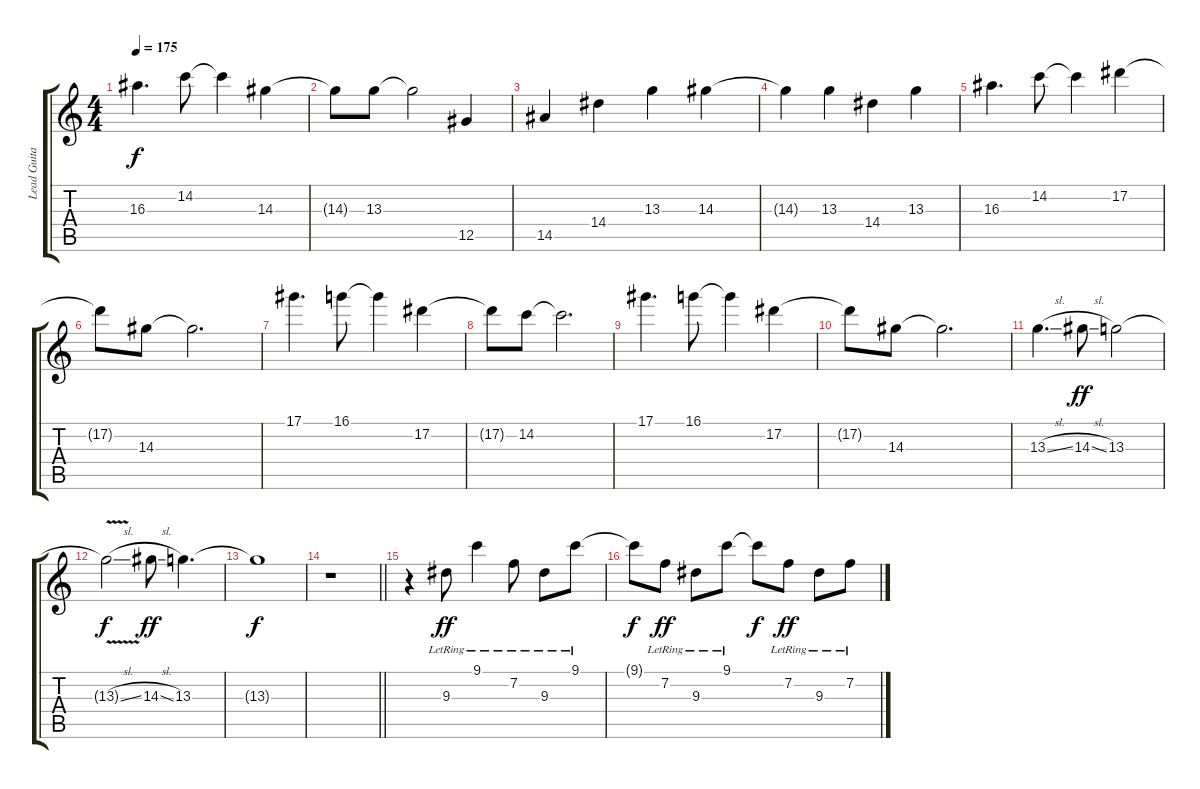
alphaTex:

\track ("Lead Guitar | Josh" "Lead Guita") {instrument overdrivenguitar}
\staff {score tabs}
\tuning (Eb4 Bb3 Gb3 Db3 Ab2 Db2) {hide}
\ts (4 4)
\tempo 175
\clef g2
\ks c
16.3.4{d dy f} 14.2.8 14.2{t}.4 14.3.4 |
14.3{t}.8 13.3.8 13.3{t}.2 12.5.4 |
14.5.4 14.4.4 13.3.4 14.3.4 |
14.3{t}.4 13.3.4 14.4.4 13.3.4 |
16.3.4{d} 14.2.8 14.2{t}.4 17.2.4 |
17.2{t}.8 14.3.8 14.3{t}.2{d} |
17.1.4{d} 16.1.8 16.1{t}.4 17.2.4 |
17.2{t}.8 14.2.8 14.2{t}.2{d} |
17.1.4{d} 16.1.8 16.1{t}.4 17.2.4 |
17.2{t}.8 14.3.8 14.3{t}.2{d} |
13.3{sl}.4{d} 14.3{sl}.8{dy ff} 13.3.2 |
13.3{v sl t}.2{dy f} 14.3{sl}.8{dy ff} 13.3.4{d} |
13.3{t}.1{dy f} |
\barLineRight lightlight
r.1 |
\section ("" "")
r.4{instrument electricguitarjazz} 9.3{lr}.8{dy ff} 9.1{lr}.4 7.2{lr}.8 9.3{lr}.8 9.1{lr}.8 |
9.1{t}.8{dy f} 7.2{lr}.8{dy ff} 9.3{lr}.8 9.1{lr}.8 9.1{t}.8{dy f} 7.2{lr}.8{dy ff} 9.3{lr}.8 7.2{lr}.8
